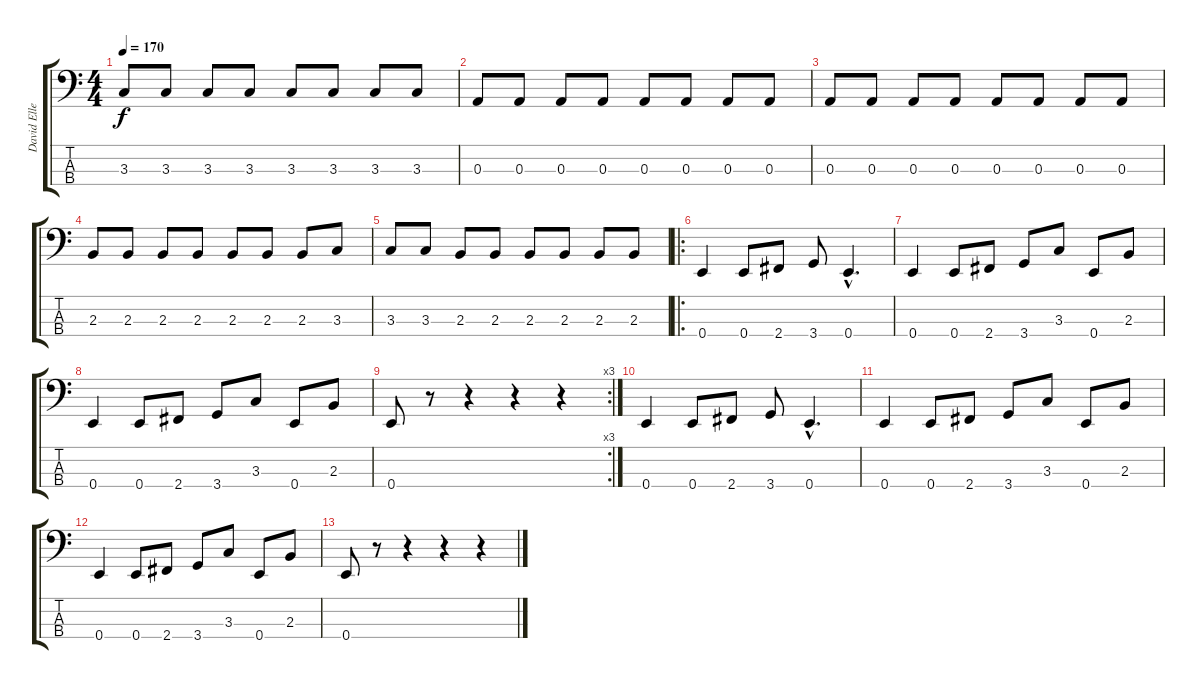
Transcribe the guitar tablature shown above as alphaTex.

\track ("David Elleffson (Bass)" "David Elle") {instrument electricbassfinger}
\staff {score tabs}
\tuning (G2 D2 A1 E1) {hide}
\ts (4 4)
\tempo 170
\clef f4
\ks c
3.3.8{dy f} 3.3.8 3.3.8 3.3.8 3.3.8 3.3.8 3.3.8 3.3.8 |
0.3.8 0.3.8 0.3.8 0.3.8 0.3.8 0.3.8 0.3.8 0.3.8 |
0.3.8 0.3.8 0.3.8 0.3.8 0.3.8 0.3.8 0.3.8 0.3.8 |
2.3.8 2.3.8 2.3.8 2.3.8 2.3.8 2.3.8 2.3.8 3.3.8 |
3.3.8 3.3.8 2.3.8 2.3.8 2.3.8 2.3.8 2.3.8 2.3.8 |
\ro
0.4.4 0.4.8 2.4.8 3.4.8 0.4{hac}.4{d} |
0.4.4 0.4.8 2.4.8 3.4.8 3.3.8 0.4.8 2.3.8 |
0.4.4 0.4.8 2.4.8 3.4.8 3.3.8 0.4.8 2.3.8 |
\rc 3
0.4.8 r.8 r.4 r.4 r.4 |
0.4.4 0.4.8 2.4.8 3.4.8 0.4{hac}.4{d} |
0.4.4 0.4.8 2.4.8 3.4.8 3.3.8 0.4.8 2.3.8 |
0.4.4 0.4.8 2.4.8 3.4.8 3.3.8 0.4.8 2.3.8 |
0.4.8 r.8 r.4 r.4 r.4
